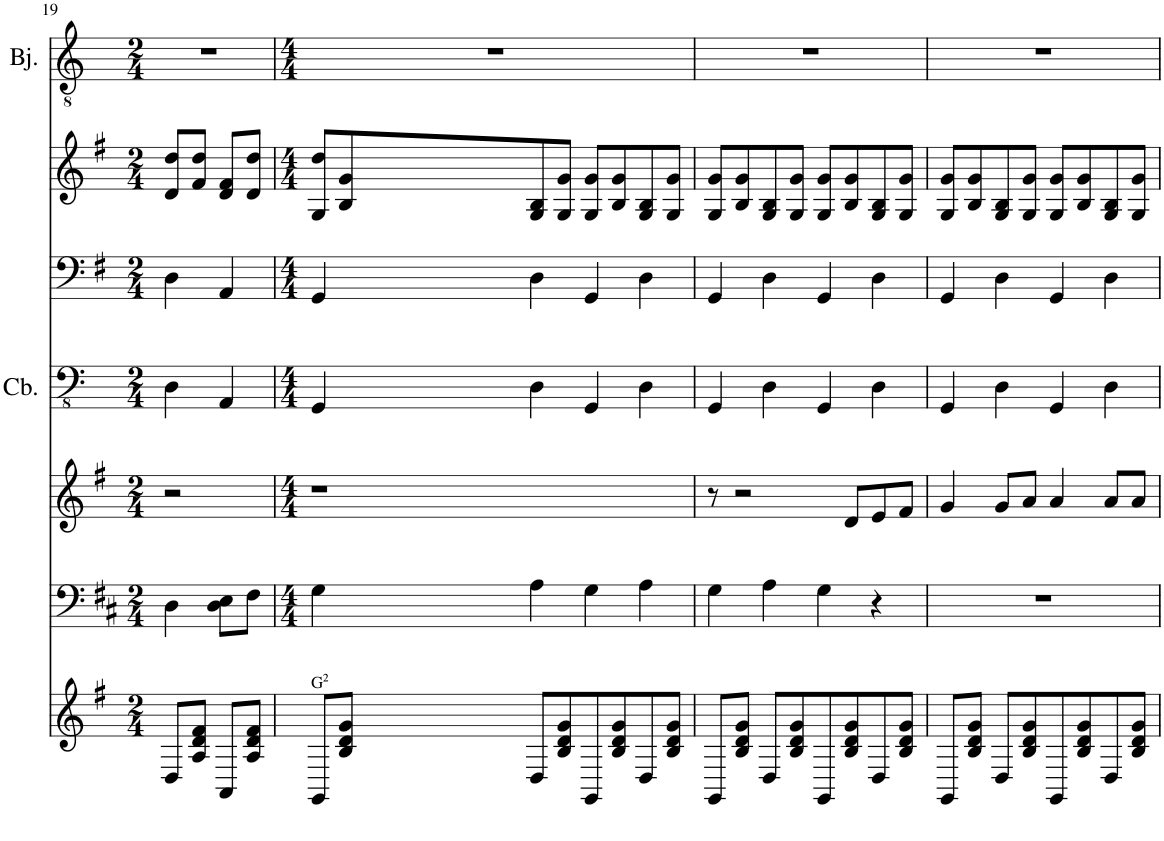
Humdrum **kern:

**kern	**kern	**kern	**kern	**kern	**kern	**kern
*part7	*part6	*part5	*part4	*part3	*part2	*part1
*staff7	*staff6	*staff5	*staff4	*staff3	*staff2	*staff1
*I"ACC. GUITAR	*I"ACCGUITMELODY	*I"BANJO MELODY	*I"Double Bass	*I"BASS	*I"BANJO ROLL	*I"Banjo
*I'Ac Gtr	*	*I'Bjo	*	*	*I'Bjo	*I'Bj.
!!LO:PB:g=z
*clefG2	*clefF4	*clefG2	*clefFv4	*clefF4	*clefG2	*clefGv2
*	*	*Trd7c12	*Trd7c12	*	*Trd7c12	*Trd7c12
*k[f#]	*k[f#c#]	*k[f#]	*k[]	*k[f#]	*k[f#]	*k[]
*M2/4	*M2/4	*M2/4	*M2/4	*M2/4	*M2/4	*M2/4
=19	=19	=19	=19	=19	=19	=19
8D/L	4D\	2r	4DD\	4D\	8d/ 8dd/L	2r
8A/ 8d/ 8f#/J	.	.	.	.	8f#/ 8dd/J	.
8AA/L	8D\ 8E\L	.	4AAA/	4AA/	8d/ 8f#/L	.
8A/ 8d/ 8f#/J	8F#\J	.	.	.	8d/ 8dd/J	.
=20	=20	=20	=20	=20	=20	=20
*	*M4/4	*M4/4	*M4/4	*M4/4	*M4/4	*M4/4
!LO:TX:a:t=G²	!	!	!	!	!	!
8GG/L	4G\	1r	4GGG/	4GG/	8G/ 8dd/L	1r
8B/ 8d/ 8g/J	.	.	.	.	8B/ 8g/	.
8D/L	4A\	.	4DD\	4D\	8G/ 8B/	.
8B/ 8d/ 8g/	.	.	.	.	8G/ 8g/J	.
8GG/	4G\	.	4GGG/	4GG/	8G/ 8g/L	.
8B/ 8d/ 8g/	.	.	.	.	8B/ 8g/	.
8D/	4A\	.	4DD\	4D\	8G/ 8B/	.
8B/ 8d/ 8g/J	.	.	.	.	8G/ 8g/J	.
=21	=21	=21	=21	=21	=21	=21
8GG/L	4G\	8r	4GGG/	4GG/	8G/ 8g/L	1r
8B/ 8d/ 8g/J	.	2r	.	.	8B/ 8g/	.
8D/L	4A\	.	4DD\	4D\	8G/ 8B/	.
8B/ 8d/ 8g/	.	.	.	.	8G/ 8g/J	.
8GG/	4G\	.	4GGG/	4GG/	8G/ 8g/L	.
8B/ 8d/ 8g/	.	8d/L	.	.	8B/ 8g/	.
8D/	4r	8e/	4DD\	4D\	8G/ 8B/	.
8B/ 8d/ 8g/J	.	8f#/J	.	.	8G/ 8g/J	.
=22	=22	=22	=22	=22	=22	=22
8GG/L	1r	4g/	4GGG/	4GG/	8G/ 8g/L	1r
8B/ 8d/ 8g/J	.	.	.	.	8B/ 8g/	.
8D/L	.	8g/L	4DD\	4D\	8G/ 8B/	.
8B/ 8d/ 8g/	.	8a/J	.	.	8G/ 8g/J	.
8GG/	.	4a/	4GGG/	4GG/	8G/ 8g/L	.
8B/ 8d/ 8g/	.	.	.	.	8B/ 8g/	.
8D/	.	8a/L	4DD\	4D\	8G/ 8B/	.
8B/ 8d/ 8g/J	.	8a/J	.	.	8G/ 8g/J	.
=	=	=	=	=	=	=
*-	*-	*-	*-	*-	*-	*-
